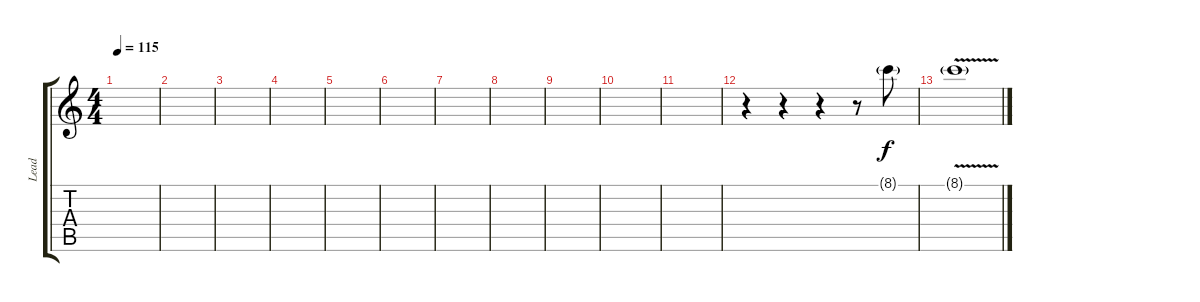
\track ("Lead" "Lead") {instrument distortionguitar}
\staff {score tabs}
\tuning (E4 B3 G3 D3 A2 E2) {hide}
\ts (4 4)
\tempo 115
\clef g2
\ks c
|
|
|
|
|
|
|
|
|
|
|
r.4 r.4 r.4 r.8 8.1{g}.8 |
8.1{v g}.1
